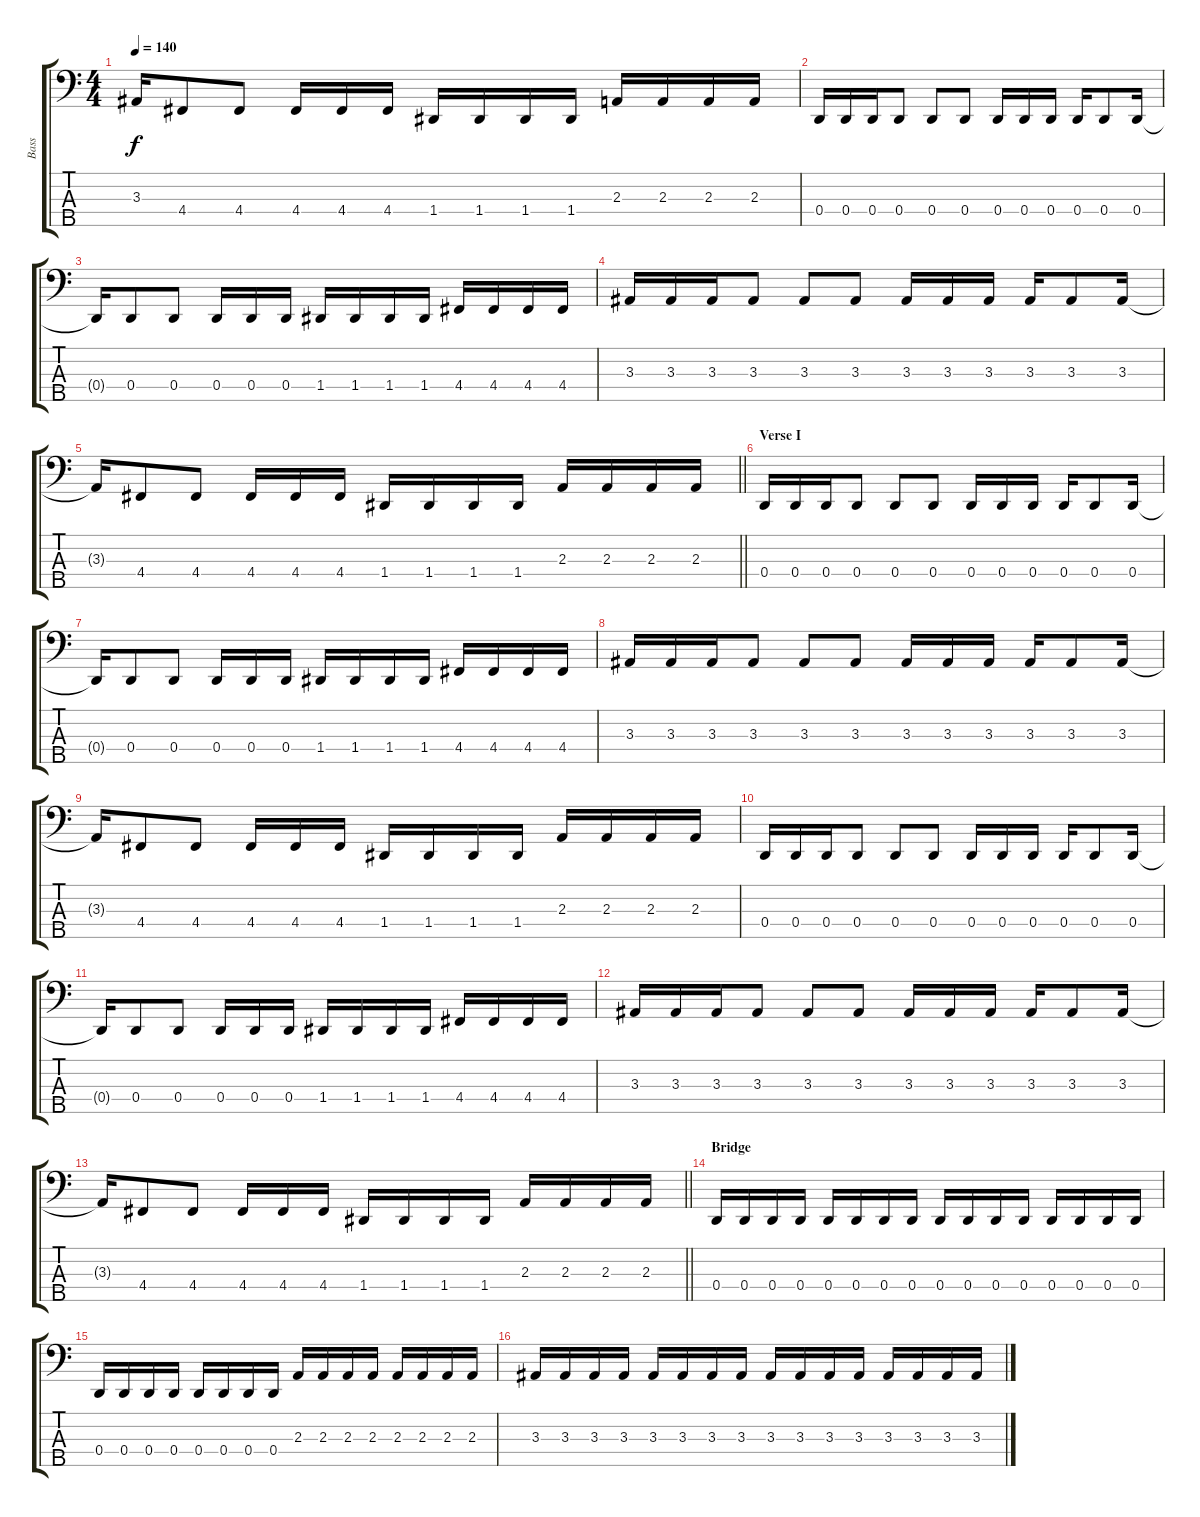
\track ("Bass" "Bass") {instrument electricbasspick}
\staff {score tabs}
\tuning (F2 C2 G1 D1 A0) {hide}
\ts (4 4)
\tempo 140
\clef f4
\ks c
3.3{t}.16{dy f} 4.4.8 4.4.8 4.4.16 4.4.16 4.4.16 1.4.16 1.4.16 1.4.16 1.4.16 2.3.16 2.3.16 2.3.16 2.3.16 |
0.4.16 0.4.16 0.4.16 0.4.8 0.4.8 0.4.8 0.4.16 0.4.16 0.4.16 0.4.16 0.4.8 0.4.16 |
0.4{t}.16 0.4.8 0.4.8 0.4.16 0.4.16 0.4.16 1.4.16 1.4.16 1.4.16 1.4.16 4.4.16 4.4.16 4.4.16 4.4.16 |
3.3.16 3.3.16 3.3.16 3.3.8 3.3.8 3.3.8 3.3.16 3.3.16 3.3.16 3.3.16 3.3.8 3.3.16 |
\barLineRight lightlight
3.3{t}.16 4.4.8 4.4.8 4.4.16 4.4.16 4.4.16 1.4.16 1.4.16 1.4.16 1.4.16 2.3.16 2.3.16 2.3.16 2.3.16 |
\section ("" "Verse I")
0.4.16 0.4.16 0.4.16 0.4.8 0.4.8 0.4.8 0.4.16 0.4.16 0.4.16 0.4.16 0.4.8 0.4.16 |
0.4{t}.16 0.4.8 0.4.8 0.4.16 0.4.16 0.4.16 1.4.16 1.4.16 1.4.16 1.4.16 4.4.16 4.4.16 4.4.16 4.4.16 |
3.3.16 3.3.16 3.3.16 3.3.8 3.3.8 3.3.8 3.3.16 3.3.16 3.3.16 3.3.16 3.3.8 3.3.16 |
3.3{t}.16 4.4.8 4.4.8 4.4.16 4.4.16 4.4.16 1.4.16 1.4.16 1.4.16 1.4.16 2.3.16 2.3.16 2.3.16 2.3.16 |
0.4.16 0.4.16 0.4.16 0.4.8 0.4.8 0.4.8 0.4.16 0.4.16 0.4.16 0.4.16 0.4.8 0.4.16 |
0.4{t}.16 0.4.8 0.4.8 0.4.16 0.4.16 0.4.16 1.4.16 1.4.16 1.4.16 1.4.16 4.4.16 4.4.16 4.4.16 4.4.16 |
3.3.16 3.3.16 3.3.16 3.3.8 3.3.8 3.3.8 3.3.16 3.3.16 3.3.16 3.3.16 3.3.8 3.3.16 |
\barLineRight lightlight
3.3{t}.16 4.4.8 4.4.8 4.4.16 4.4.16 4.4.16 1.4.16 1.4.16 1.4.16 1.4.16 2.3.16 2.3.16 2.3.16 2.3.16 |
\section ("" "Bridge")
0.4.16 0.4.16 0.4.16 0.4.16 0.4.16 0.4.16 0.4.16 0.4.16 0.4.16 0.4.16 0.4.16 0.4.16 0.4.16 0.4.16 0.4.16 0.4.16 |
0.4.16 0.4.16 0.4.16 0.4.16 0.4.16 0.4.16 0.4.16 0.4.16 2.3.16 2.3.16 2.3.16 2.3.16 2.3.16 2.3.16 2.3.16 2.3.16 |
3.3.16 3.3.16 3.3.16 3.3.16 3.3.16 3.3.16 3.3.16 3.3.16 3.3.16 3.3.16 3.3.16 3.3.16 3.3.16 3.3.16 3.3.16 3.3.16
